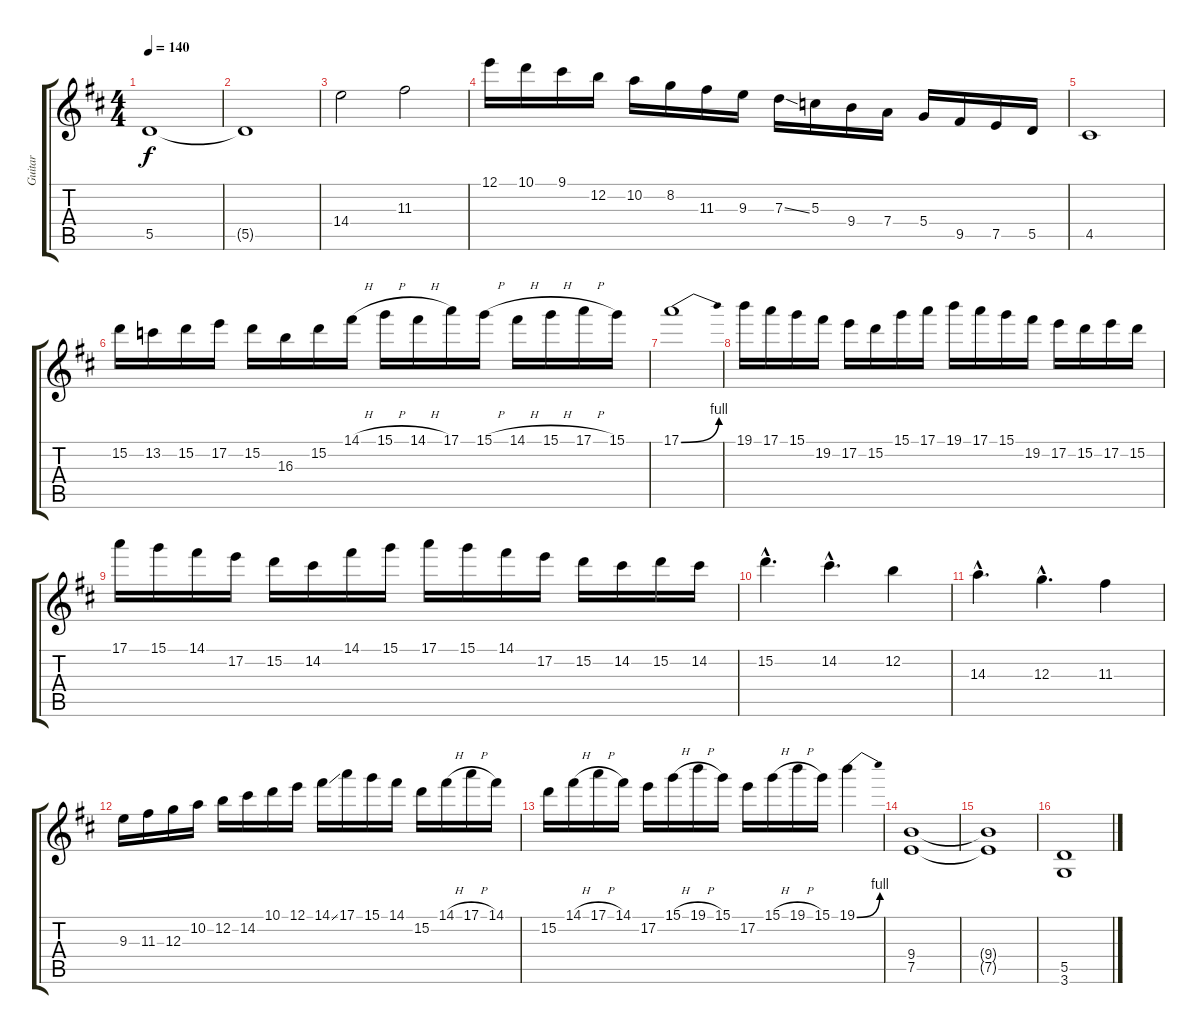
\track ("Guitar" "Guitar") {instrument overdrivenguitar}
\staff {score tabs}
\tuning (E4 B3 G3 D3 A2 E2) {hide}
\ts (4 4)
\tempo 140
\clef g2
\ks bminor
5.5.1{dy f} |
5.5{t}.1 |
14.4.2 11.3.2 |
12.1.16 10.1.16 9.1.16 12.2.16 10.2.16 8.2.16 11.3.16 9.3.16 7.3{ss}.16 5.3.16 9.4.16 7.4.16 5.4.16 9.5.16 7.5.16 5.5.16 |
4.5.1 |
15.2.16 13.2.16 15.2.16 17.2.16 15.2.16 16.3.16 15.2.16 14.1{h}.16 15.1{h}.16 14.1{h}.16 17.1.16 15.1{h}.16 14.1{h}.16 15.1{h}.16 17.1{h}.16 15.1.16 |
17.1{be (bend 0 0 60 4)}.1 |
19.1.16 17.1.16 15.1.16 19.2.16 17.2.16 15.2.16 15.1.16 17.1.16 19.1.16 17.1.16 15.1.16 19.2.16 17.2.16 15.2.16 17.2.16 15.2.16 |
17.1.16 15.1.16 14.1.16 17.2.16 15.2.16 14.2.16 14.1.16 15.1.16 17.1.16 15.1.16 14.1.16 17.2.16 15.2.16 14.2.16 15.2.16 14.2.16 |
15.2{hac}.4{d} 14.2{hac}.4{d} 12.2.4 |
14.3{hac}.4{d} 12.3{hac}.4{d} 11.3.4 |
9.3.16 11.3.16 12.3.16 10.2.16 12.2.16 14.2.16 10.1.16 12.1.16 14.1{ss}.16 17.1.16 15.1.16 14.1.16 15.2.16 14.1{h}.16 17.1{h}.16 14.1.16 |
15.2.16 14.1{h}.16 17.1{h}.16 14.1.16 17.2.16 15.1{h}.16 19.1{h}.16 15.1.16 17.2.16 15.1{h}.16 19.1{h}.16 15.1.16 19.1{be (bend 0 0 60 4)}.4 |
(9.4 7.5).1 |
(9.4{t} 7.5{t}).1 |
(5.5 3.6).1
